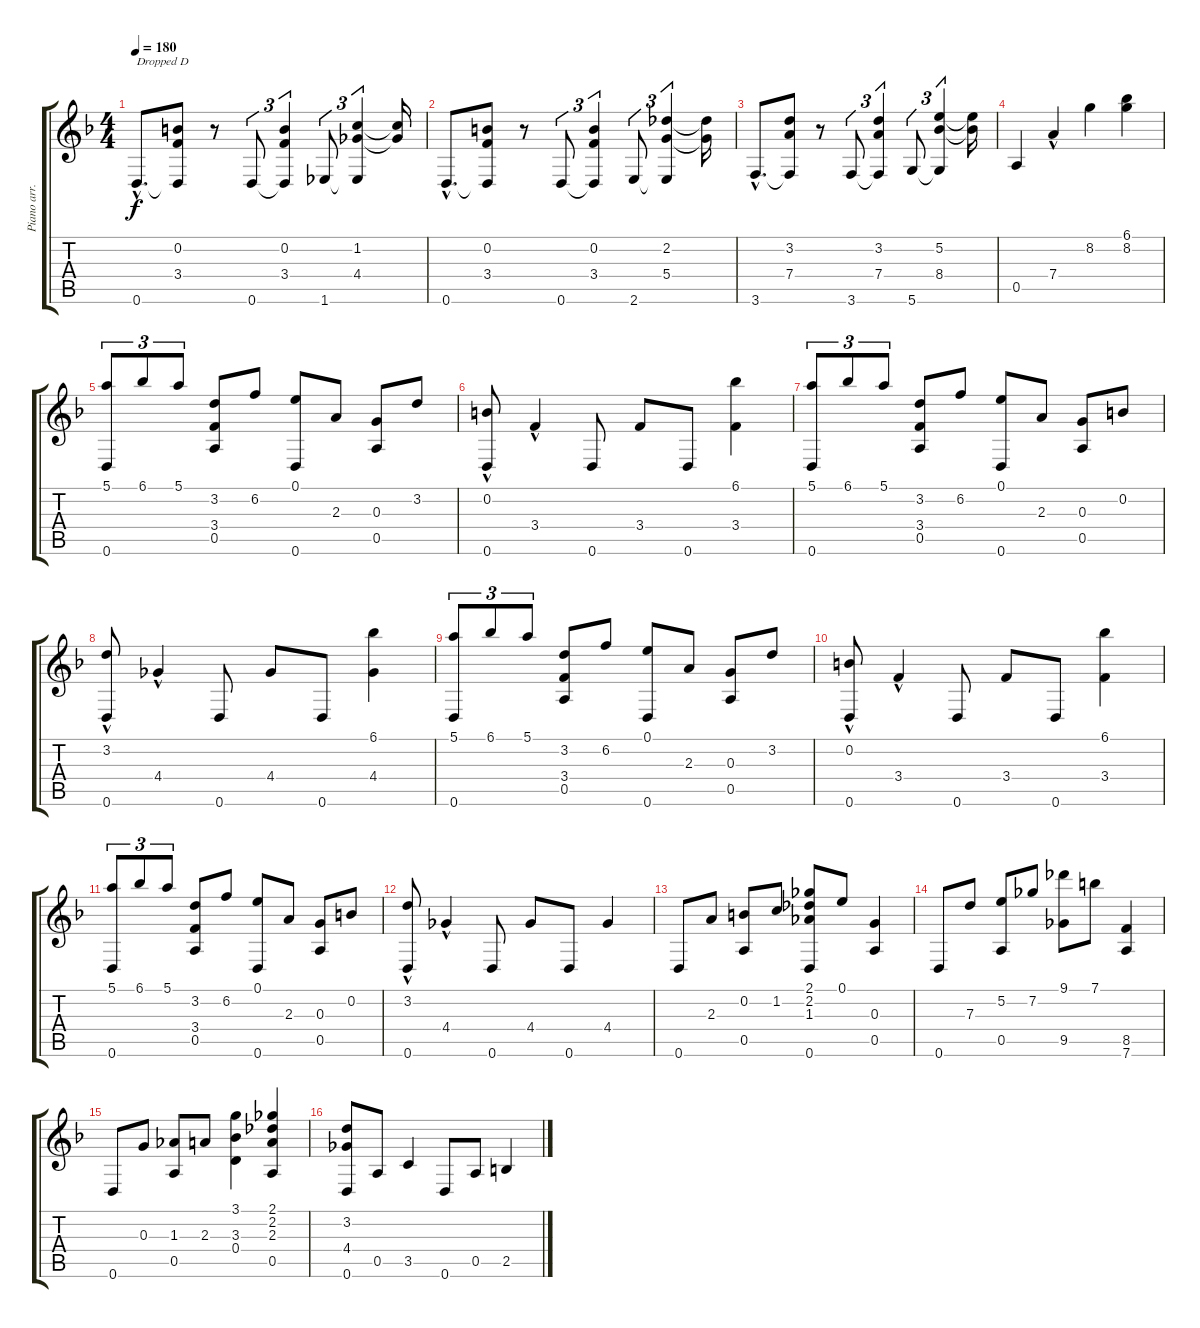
\track ("Piano arr. on Guitar" "Piano arr.") {instrument acousticguitarnylon}
\staff {score tabs}
\tuning (E4 B3 G3 D3 A2 D2) {hide}
\ts (4 4)
\tempo 180
\clef g2
\ks dminor
0.6{hac}.8{d txt "Dropped D" dy f instrument acousticguitarnylon} (0.2 3.4 0.6{t}).8 r.8 0.6.8{tu (3 2)} (0.2 3.4 0.6{t}).4{tu (3 2)} 1.6.8{tu (3 2)} (1.2 4.4 1.6{t}).4{tu (3 2)} (1.2{t} 4.4{t}).16 |
0.6{hac}.8{d} (0.2 3.4 0.6{t}).8 r.8 0.6.8{tu (3 2)} (0.2 3.4 0.6{t}).4{tu (3 2)} 2.6.8{tu (3 2)} (2.2 5.4 2.6{t}).4{tu (3 2)} (2.2{t} 5.4{t}).16 |
3.6{hac}.8{d} (3.2 7.4 3.6{t}).8 r.8 3.6.8{tu (3 2)} (3.2 7.4 3.6{t}).4{tu (3 2)} 5.6.8{tu (3 2)} (5.2 8.4 5.6{t}).4{tu (3 2)} (5.2{t} 8.4{t}).16 |
0.5.4 7.4{hac}.4 8.2.4 (6.1 8.2).4 |
(5.1 0.6).8{tu (3 2)} 6.1.8{tu (3 2)} 5.1.8{tu (3 2)} (3.2 3.4 0.5).8 6.2.8 (0.1 0.6).8 2.3.8 (0.3 0.5).8 3.2.8 |
(0.2 0.6{hac}).8 3.4{hac}.4 0.6.8 3.4.8 0.6.8 (6.1 3.4).4 |
(5.1 0.6).8{tu (3 2)} 6.1.8{tu (3 2)} 5.1.8{tu (3 2)} (3.2 3.4 0.5).8 6.2.8 (0.1 0.6).8 2.3.8 (0.3 0.5).8 0.2.8 |
(3.2 0.6{hac}).8 4.4{hac}.4 0.6.8 4.4.8 0.6.8 (6.1 4.4).4 |
(5.1 0.6).8{tu (3 2)} 6.1.8{tu (3 2)} 5.1.8{tu (3 2)} (3.2 3.4 0.5).8 6.2.8 (0.1 0.6).8 2.3.8 (0.3 0.5).8 3.2.8 |
(0.2 0.6{hac}).8 3.4{hac}.4 0.6.8 3.4.8 0.6.8 (6.1 3.4).4 |
(5.1 0.6).8{tu (3 2)} 6.1.8{tu (3 2)} 5.1.8{tu (3 2)} (3.2 3.4 0.5).8 6.2.8 (0.1 0.6).8 2.3.8 (0.3 0.5).8 0.2.8 |
(3.2 0.6{hac}).8 4.4{hac}.4 0.6.8 4.4.8 0.6.8 4.4.4 |
0.6.8 2.3.8 (0.2 0.5).8 1.2.8 (2.1 2.2 1.3 0.6).8 0.1.8 (0.3 0.5).4 |
0.6.8 7.3.8 (5.2 0.5).8 7.2.8 (9.1 9.5).8 7.1.8 (8.5 7.6).4 |
0.6.8 0.3.8 (1.3 0.5).8 2.3.8 (3.1 3.3 0.4).4 (2.1 2.2 2.3 0.5).4 |
(3.2 4.4 0.6).8 0.5.8 3.5.4 0.6.8 0.5.8 2.5.4
